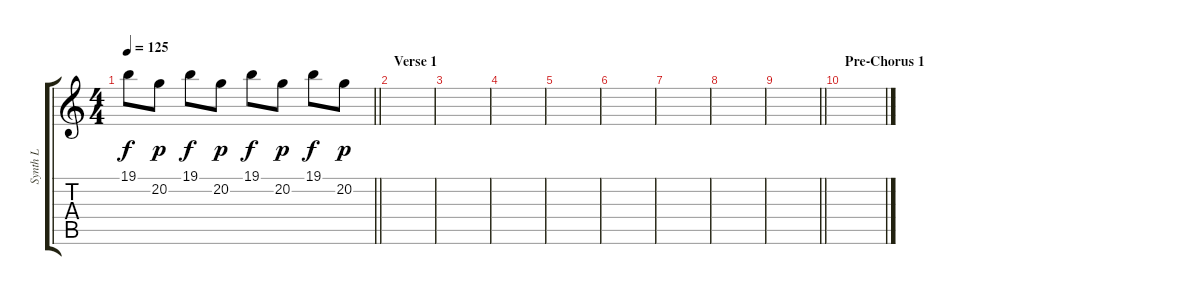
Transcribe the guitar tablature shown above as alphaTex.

\track ("Synth L" "Synth L") {instrument stringensemble1}
\staff {score tabs}
\tuning (E4 B3 G3 D3 A2 E2) {hide}
\ts (4 4)
\tempo 125
\clef g2
\barLineRight lightlight
\ks c
19.1.8{dy f} 20.2.8{dy p} 19.1.8{dy f} 20.2.8{dy p} 19.1.8{dy f} 20.2.8{dy p} 19.1.8{dy f} 20.2.8{dy p} |
\section ("" "Verse 1")
|
|
|
|
|
|
|
\barLineRight lightlight
|
\section ("" "Pre-Chorus 1")
